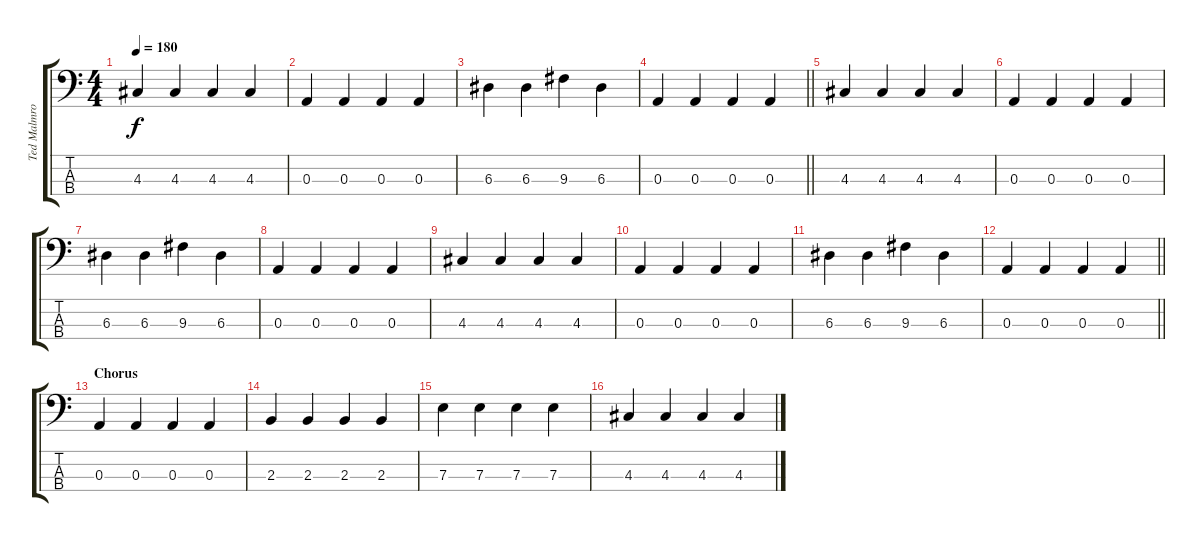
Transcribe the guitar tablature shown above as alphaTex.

\track ("Ted Malmros- Bass Guitar" "Ted Malmro") {instrument electricbasspick}
\staff {score tabs}
\tuning (G2 D2 A1 E1) {hide}
\ts (4 4)
\tempo 180
\clef f4
\ks c
4.3.4{dy f} 4.3.4 4.3.4 4.3.4 |
0.3.4 0.3.4 0.3.4 0.3.4 |
6.3.4 6.3.4 9.3.4 6.3.4 |
\barLineRight lightlight
0.3.4 0.3.4 0.3.4 0.3.4 |
4.3.4 4.3.4 4.3.4 4.3.4 |
0.3.4 0.3.4 0.3.4 0.3.4 |
6.3.4 6.3.4 9.3.4 6.3.4 |
0.3.4 0.3.4 0.3.4 0.3.4 |
4.3.4 4.3.4 4.3.4 4.3.4 |
0.3.4 0.3.4 0.3.4 0.3.4 |
6.3.4 6.3.4 9.3.4 6.3.4 |
\barLineRight lightlight
0.3.4 0.3.4 0.3.4 0.3.4 |
\section ("" "Chorus")
0.3.4 0.3.4 0.3.4 0.3.4 |
2.3.4 2.3.4 2.3.4 2.3.4 |
7.3.4 7.3.4 7.3.4 7.3.4 |
4.3.4 4.3.4 4.3.4 4.3.4
